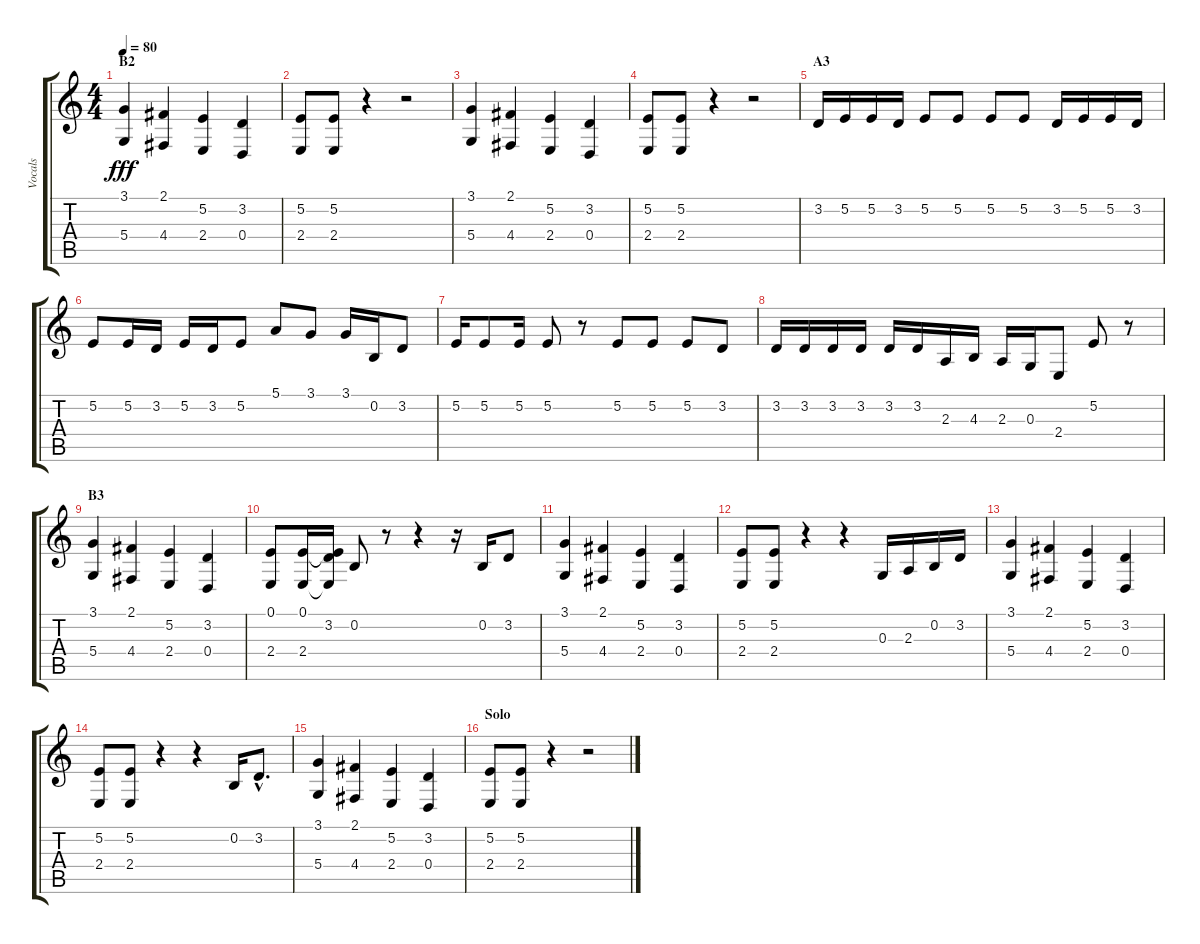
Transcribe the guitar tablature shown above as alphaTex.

\track ("Vocals" "Vocals") {instrument lead6voice}
\staff {score tabs}
\tuning (E4 B3 G3 D3 A2 E2) {hide}
\ts (4 4)
\section ("" "B2")
\tempo 80
\clef g2
\ks c
(3.1 5.4).4{dy fff} (2.1 4.4).4 (5.2 2.4).4 (3.2 0.4).4 |
(5.2 2.4).8 (5.2 2.4).8 r.4 r.2 |
(3.1 5.4).4 (2.1 4.4).4 (5.2 2.4).4 (3.2 0.4).4 |
(5.2 2.4).8 (5.2 2.4).8 r.4 r.2 |
\section ("" "A3")
3.2.16 5.2.16 5.2.16 3.2.16 5.2.8 5.2.8 5.2.8 5.2.8 3.2.16 5.2.16 5.2.16 3.2.16 |
5.2.8 5.2.16 3.2.16 5.2.16 3.2.16 5.2.8 5.1.8 3.1.8 3.1.16 0.2.16 3.2.8 |
5.2.16 5.2.8 5.2.16 5.2.8 r.8 5.2.8 5.2.8 5.2.8 3.2.8 |
3.2.16 3.2.16 3.2.16 3.2.16 3.2.16 3.2.16 2.3.16 4.3.16 2.3.16 0.3.16 2.4.8 5.2.8 r.8 |
\section ("" "B3")
(3.1 5.4).4 (2.1 4.4).4 (5.2 2.4).4 (3.2 0.4).4 |
(0.1 2.4).8 (0.1 2.4).16 (0.1{t} 3.2 2.4{t}).16 0.2.8 r.8 r.4 r.16 0.2.16 3.2.8 |
(3.1 5.4).4 (2.1 4.4).4 (5.2 2.4).4 (3.2 0.4).4 |
(5.2 2.4).8 (5.2 2.4).8 r.4 r.4 0.3.16 2.3.16 0.2.16 3.2.16 |
(3.1 5.4).4 (2.1 4.4).4 (5.2 2.4).4 (3.2 0.4).4 |
(5.2 2.4).8 (5.2 2.4).8 r.4 r.4 0.2.16 3.2{hac}.8{d} |
(3.1 5.4).4 (2.1 4.4).4 (5.2 2.4).4 (3.2 0.4).4 |
\section ("" "Solo")
(5.2 2.4).8 (5.2 2.4).8 r.4 r.2
